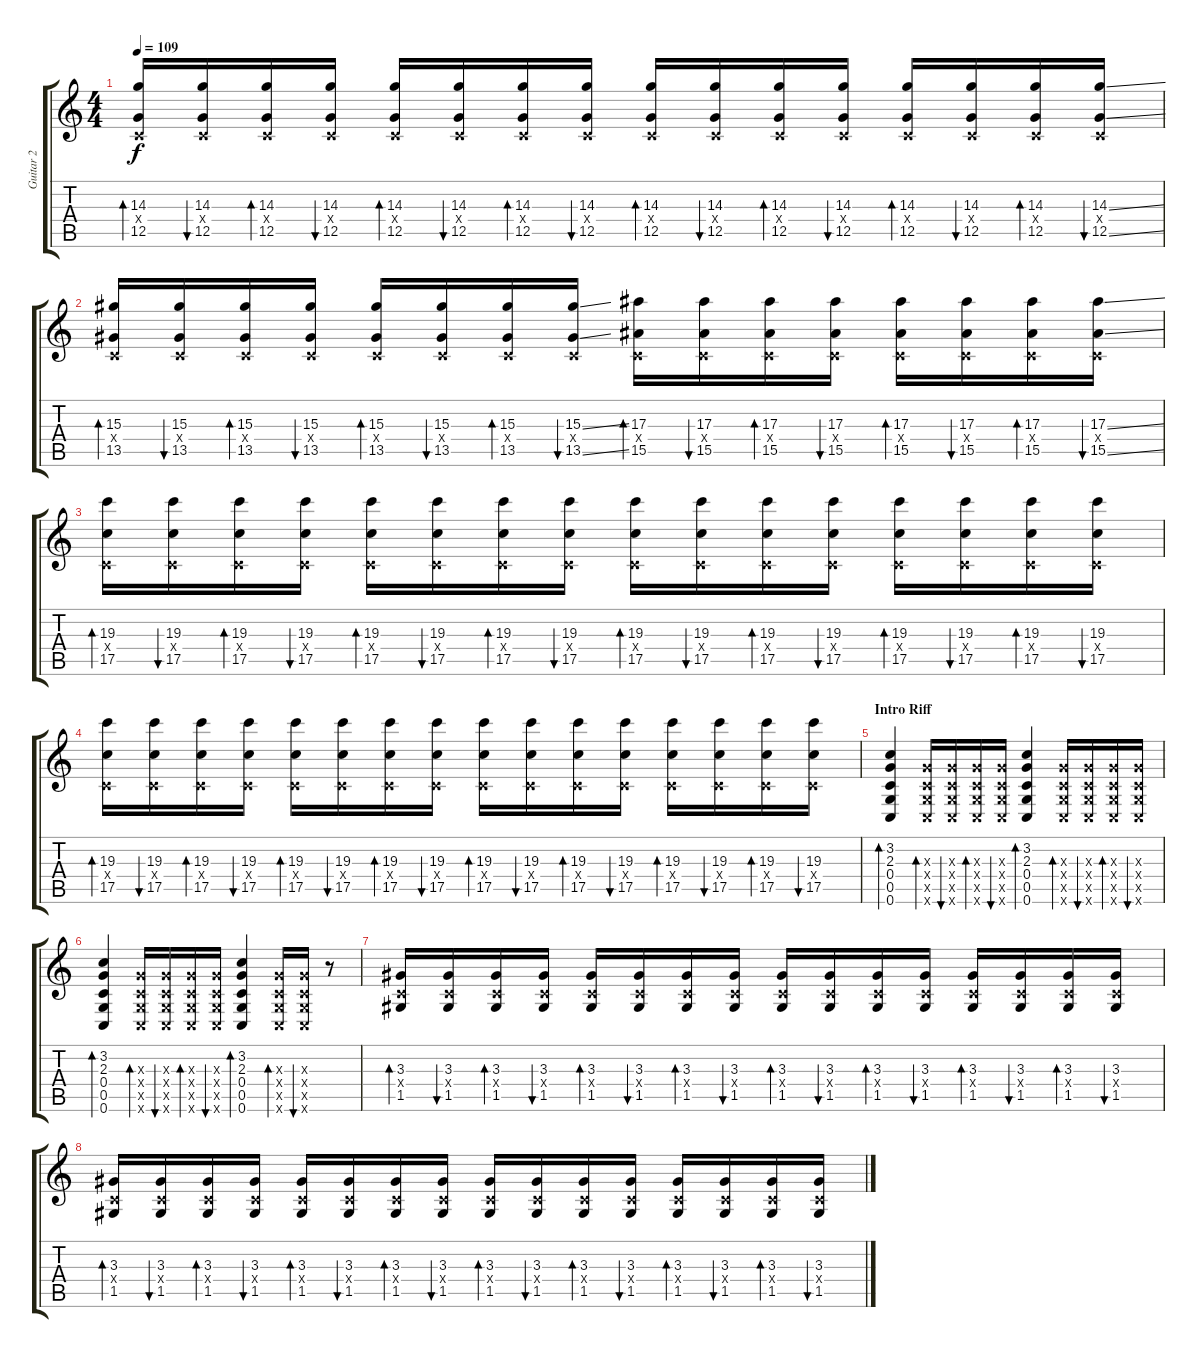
\track ("Guitar 2" "Guitar 2") {instrument distortionguitar}
\staff {score tabs}
\tuning (D4 A3 F3 C3 G2 C2) {hide}
\ts (4 4)
\tempo 109
\clef g2
\ks c
(14.3 0.4{x} 12.5).16{bd 120 dy f} (14.3 0.4{x} 12.5).16{bu 120} (14.3 0.4{x} 12.5).16{bd 120} (14.3 0.4{x} 12.5).16{bu 120} (14.3 0.4{x} 12.5).16{bd 120} (14.3 0.4{x} 12.5).16{bu 120} (14.3 0.4{x} 12.5).16{bd 120} (14.3 0.4{x} 12.5).16{bu 120} (14.3 0.4{x} 12.5).16{bd 120} (14.3 0.4{x} 12.5).16{bu 120} (14.3 0.4{x} 12.5).16{bd 120} (14.3 0.4{x} 12.5).16{bu 120} (14.3 0.4{x} 12.5).16{bd 120} (14.3 0.4{x} 12.5).16{bu 120} (14.3 0.4{x} 12.5).16{bd 120} (14.3{ss} 0.4{x} 12.5{ss}).16{bu 120} |
(15.3 0.4{x} 13.5).16{bd 120} (15.3 0.4{x} 13.5).16{bu 120} (15.3 0.4{x} 13.5).16{bd 120} (15.3 0.4{x} 13.5).16{bu 120} (15.3 0.4{x} 13.5).16{bd 120} (15.3 0.4{x} 13.5).16{bu 120} (15.3 0.4{x} 13.5).16{bd 120} (15.3{ss} 0.4{x} 13.5{ss}).16{bu 120} (17.3 0.4{x} 15.5).16{bd 120} (17.3 0.4{x} 15.5).16{bu 120} (17.3 0.4{x} 15.5).16{bd 120} (17.3 0.4{x} 15.5).16{bu 120} (17.3 0.4{x} 15.5).16{bd 120} (17.3 0.4{x} 15.5).16{bu 120} (17.3 0.4{x} 15.5).16{bd 120} (17.3{ss} 0.4{x} 15.5{ss}).16{bu 120} |
(19.3 0.4{x} 17.5).16{bd 120} (19.3 0.4{x} 17.5).16{bu 120} (19.3 0.4{x} 17.5).16{bd 120} (19.3 0.4{x} 17.5).16{bu 120} (19.3 0.4{x} 17.5).16{bd 120} (19.3 0.4{x} 17.5).16{bu 120} (19.3 0.4{x} 17.5).16{bd 120} (19.3 0.4{x} 17.5).16{bu 120} (19.3 0.4{x} 17.5).16{bd 120} (19.3 0.4{x} 17.5).16{bu 120} (19.3 0.4{x} 17.5).16{bd 120} (19.3 0.4{x} 17.5).16{bu 120} (19.3 0.4{x} 17.5).16{bd 120} (19.3 0.4{x} 17.5).16{bu 120} (19.3 0.4{x} 17.5).16{bd 120} (19.3 0.4{x} 17.5).16{bu 120} |
(19.3 0.4{x} 17.5).16{bd 120} (19.3 0.4{x} 17.5).16{bu 120} (19.3 0.4{x} 17.5).16{bd 120} (19.3 0.4{x} 17.5).16{bu 120} (19.3 0.4{x} 17.5).16{bd 120} (19.3 0.4{x} 17.5).16{bu 120} (19.3 0.4{x} 17.5).16{bd 120} (19.3 0.4{x} 17.5).16{bu 120} (19.3 0.4{x} 17.5).16{bd 120} (19.3 0.4{x} 17.5).16{bu 120} (19.3 0.4{x} 17.5).16{bd 120} (19.3 0.4{x} 17.5).16{bu 120} (19.3 0.4{x} 17.5).16{bd 120} (19.3 0.4{x} 17.5).16{bu 120} (19.3 0.4{x} 17.5).16{bd 120} (19.3 0.4{x} 17.5).16{bu 120} |
\section ("" "Intro Riff")
(3.2 2.3 0.4 0.5 0.6).4{bd 120} (2.3{x} 0.4{x} 0.5{x} 0.6{x}).16{bd 120} (2.3{x} 0.4{x} 0.5{x} 0.6{x}).16{bu 120} (2.3{x} 0.4{x} 0.5{x} 0.6{x}).16{bd 120} (2.3{x} 0.4{x} 0.5{x} 0.6{x}).16{bu 120} (3.2 2.3 0.4 0.5 0.6).4{bd 120} (2.3{x} 0.4{x} 0.5{x} 0.6{x}).16{bd 120} (2.3{x} 0.4{x} 0.5{x} 0.6{x}).16{bu 120} (2.3{x} 0.4{x} 0.5{x} 0.6{x}).16{bd 120} (2.3{x} 0.4{x} 0.5{x} 0.6{x}).16{bu 120} |
(3.2 2.3 0.4 0.5 0.6).4{bd 120} (2.3{x} 0.4{x} 0.5{x} 0.6{x}).16{bd 120} (2.3{x} 0.4{x} 0.5{x} 0.6{x}).16{bu 120} (2.3{x} 0.4{x} 0.5{x} 0.6{x}).16{bd 120} (2.3{x} 0.4{x} 0.5{x} 0.6{x}).16{bu 120} (3.2 2.3 0.4 0.5 0.6).4{bd 120} (2.3{x} 0.4{x} 0.5{x} 0.6{x}).16{bd 120} (2.3{x} 0.4{x} 0.5{x} 0.6{x}).16{bu 120} r.8 |
(3.3 0.4{x} 1.5).16{bd 120} (3.3 0.4{x} 1.5).16{bu 120} (3.3 0.4{x} 1.5).16{bd 120} (3.3 0.4{x} 1.5).16{bu 120} (3.3 0.4{x} 1.5).16{bd 120} (3.3 0.4{x} 1.5).16{bu 120} (3.3 0.4{x} 1.5).16{bd 120} (3.3 0.4{x} 1.5).16{bu 120} (3.3 0.4{x} 1.5).16{bd 120} (3.3 0.4{x} 1.5).16{bu 120} (3.3 0.4{x} 1.5).16{bd 120} (3.3 0.4{x} 1.5).16{bu 120} (3.3 0.4{x} 1.5).16{bd 120} (3.3 0.4{x} 1.5).16{bu 120} (3.3 0.4{x} 1.5).16{bd 120} (3.3 0.4{x} 1.5).16{bu 120} |
(3.3 0.4{x} 1.5).16{bd 120} (3.3 0.4{x} 1.5).16{bu 120} (3.3 0.4{x} 1.5).16{bd 120} (3.3 0.4{x} 1.5).16{bu 120} (3.3 0.4{x} 1.5).16{bd 120} (3.3 0.4{x} 1.5).16{bu 120} (3.3 0.4{x} 1.5).16{bd 120} (3.3 0.4{x} 1.5).16{bu 120} (3.3 0.4{x} 1.5).16{bd 120} (3.3 0.4{x} 1.5).16{bu 120} (3.3 0.4{x} 1.5).16{bd 120} (3.3 0.4{x} 1.5).16{bu 120} (3.3 0.4{x} 1.5).16{bd 120} (3.3 0.4{x} 1.5).16{bu 120} (3.3 0.4{x} 1.5).16{bd 120} (3.3 0.4{x} 1.5).16{bu 120}
